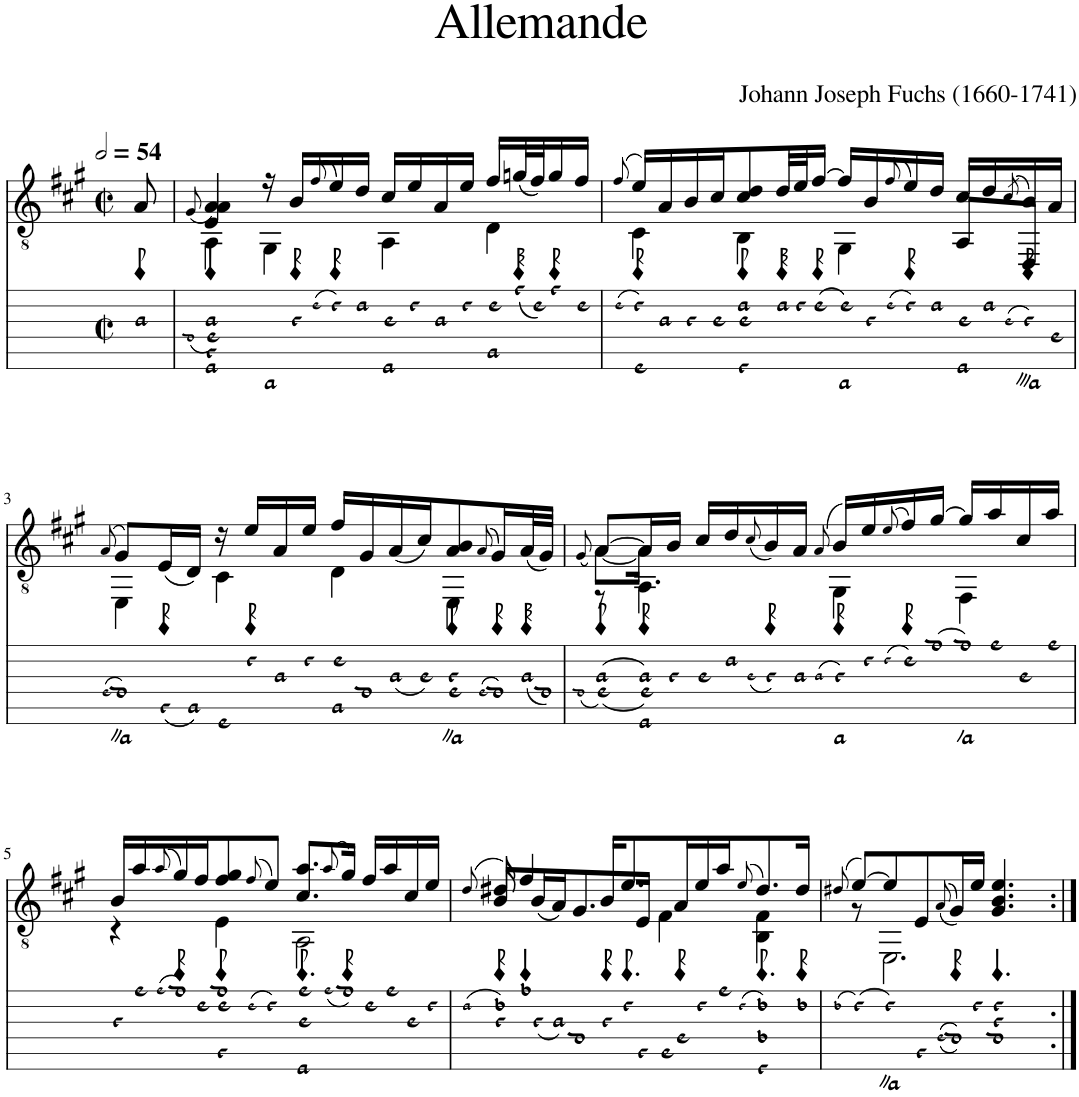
**kern	**kern
*part1	*part1
*staff2	*staff1
*I"Laute	*
*I'Lt.	*
*stria6	*
*	*clefGv2
*k[f#c#g#]	*k[f#c#g#]
*M2/2	*M2/2
*met(c|)	*met(c|)
*MM108	*MM108
=	=
8A	8A/
=1	=1
*^	*^
.	qG#	.	(<8qG#/
*	*^	*	*^
4E 4A	4A	4AA	4E/ 4A/	4A/)	4AA\
16r	2.ryy	4GG#	16r	2.ryy	4GG#\
16BLL	.	.	16B/LL	.	.
qf#	.	.	(8qf#/	.	.
16e	.	.	16e/)	.	.
16dJJ	.	.	16d/JJ	.	.
16c#LL	.	4AA	16c#/LL	.	4AA\
16e	.	.	16e/	.	.
16A	.	.	16A/	.	.
16e	.	.	16e/JJ	.	.
16f#	.	4D	16f#/LL	.	4D\
32gnL	.	.	(<32gn/L	.	.
32f#J	.	.	32f#/J)	.	.
16g	.	.	16g/	.	.
16f#JJ	.	.	16f#/JJ	.	.
*v	*v	*v	*	*	*
*	*v	*v	*v
=2	=2
qf#	(8qf#/
*^	*^
16eLL	4C#	16e/LL)	4C#\
16A	.	16A/	.
16B	.	16B/	.
16c#J	.	16c#/J	.
8c#\ 8d\	4BB	8c#/ 8d/	4BB\
32dLL	.	32d/LL	.
32eJ	.	32e/J	.
[16f#JJ	.	[16f#/JJ	.
16f#LL]	4GG#	16f#/LL]	4GG#\
16B	.	16B/	.
qf#	.	(8qf#/	.
16e	.	16e/)	.
16d	.	16d/JJ	.
16c#	8AAL	16c#/LL	8AA/L
16d	.	16d/	.
qc#	.	(8qc#/	.
16B	8DDJ	16B/)	8DD/J
16AJJ	.	16A/JJ	.
!!LO:LB:g=z	!!
=3	=3	=3	=3
qA	.	(8qA/	.
8G#L	4EE	8G#/L)	4EE\
16EL	.	(<16E/L	.
16DJJ	.	16D/JJ)	.
16r	4C#	16r	4C#\
16eLL	.	16e/LL	.
16A	.	16A/	.
16eJJ	.	16e/JJ	.
16f#LL	4D	16f#/LL	4D\
16G#	.	16G#/	.
16A	.	(<16A/	.
16c#J	.	16c#/J)	.
8A\ 8B\	4EE	8A/ 8B/	4EE\
qA	.	(8qA/	.
16G#L	.	16G#/L)	.
32AL	.	(<32A/L	.
32G#JJJ	.	32G#/JJJ)	.
=4	=4	=4	=4
.	qG#	.	(<8qG#/
*	*^	*	*^
[8AL	[<8AL	8r	[>8A/L	[<8A\L)	8r
16AL]	16AJk]	4.AA	16A/L]	16A\Jk]	4.AA\
16B	2ryy	.	16B/JJ	2ryy	.
16c#	.	.	16c#/LL	.	.
16d	.	.	16d/	.	.
qc#	.	.	(<8qc#/	.	.
16B	.	.	16B/)	.	.
16AJJ	.	.	16A/JJ	.	.
qA	.	.	(8qA/	.	.
16BLL	.	4GG#	16B/LL)	.	4GG#\
16e	.	.	16e/	.	.
qe	.	.	(8qe/	.	.
16f#	.	.	16f#/)	.	.
[16g#	4ryy	.	[16g#/JJ	4ryy	.
16g#]	.	4FF#	16g#/LL]	.	4FF#\
16a	.	.	16a/	.	.
16c#	.	.	16c#/	.	.
16aJJ	16ryy	.	16a/JJ	16ryy	.
*	*v	*v	*	*	*
*	*	*	*v	*v
!!LO:LB:g=z
=5	=5	=5	=5
16BLL	4r	16B/LL	4r
16a	.	16a/	.
qa	.	(8qa/	.
16g#	.	16g#/)	.
16f#J	.	16f#/J	.
8f#\ 8g#\	4E	8f#/ 8g#/	4E\
qf#	.	(8qf#/	.
8eJ	.	8e/J)	.
8.c#\ 8.a\L	2AA	8.c#/ 8.a/L	2AA\
qa	.	(8qa/	.
16g#L	.	16g#/Jk)	.
16f#	.	16f#/LL	.
16a	.	16a/	.
16c#	.	16c#/	.
16eJJ	.	16e/JJ	.
*v	*v	*	*
*	*v	*v
=6	=6
qd	(8qd/
*^	*^
*	*^	*	*^
16d#X	2.ryy	8BL	16d#X/)	2.ryy	8B/L
4f#	.	.	4f#/	.	.
.	.	16BL	.	.	(<16B/L
.	.	16AJ	.	.	16A/J)
.	.	8.G#	.	.	8.G#/
16BKL	.	.	16B/KL	.	.
8.eJ	.	.	8.e/	.	.
.	.	16EJk	.	.	16E/Jk
.	.	4F#	.	.	4F#\
16ALL	.	.	16A/L	.	.
16e	.	.	16e/	.	.
16aJ	.	.	16a/J	.	.
qe	.	.	(8qe/	.	.
8.d#	4F#	4BB	8.d#/)	4F#\	4BB\
16d#Jk	.	.	16d#/Jk	.	.
*v	*v	*v	*	*	*
*	*v	*v	*v
=7	=7
qd#X	(8qd#X/
*^	*^
[8eL	8r	[8e/L)	8r
8e]	2.EE	8e/]	2.EE\
8E	.	8E/	.
qA	.	((<8qA/	.
16G#L	.	16G#/L))	.
16eJJ	.	16e/JJ	.
4.G# 4.B 4.e	.	4.G#/ 4.B/ 4.e/	.
*v	*v	*	*
*	*v	*v
=:|!	=:|!
*-	*-
